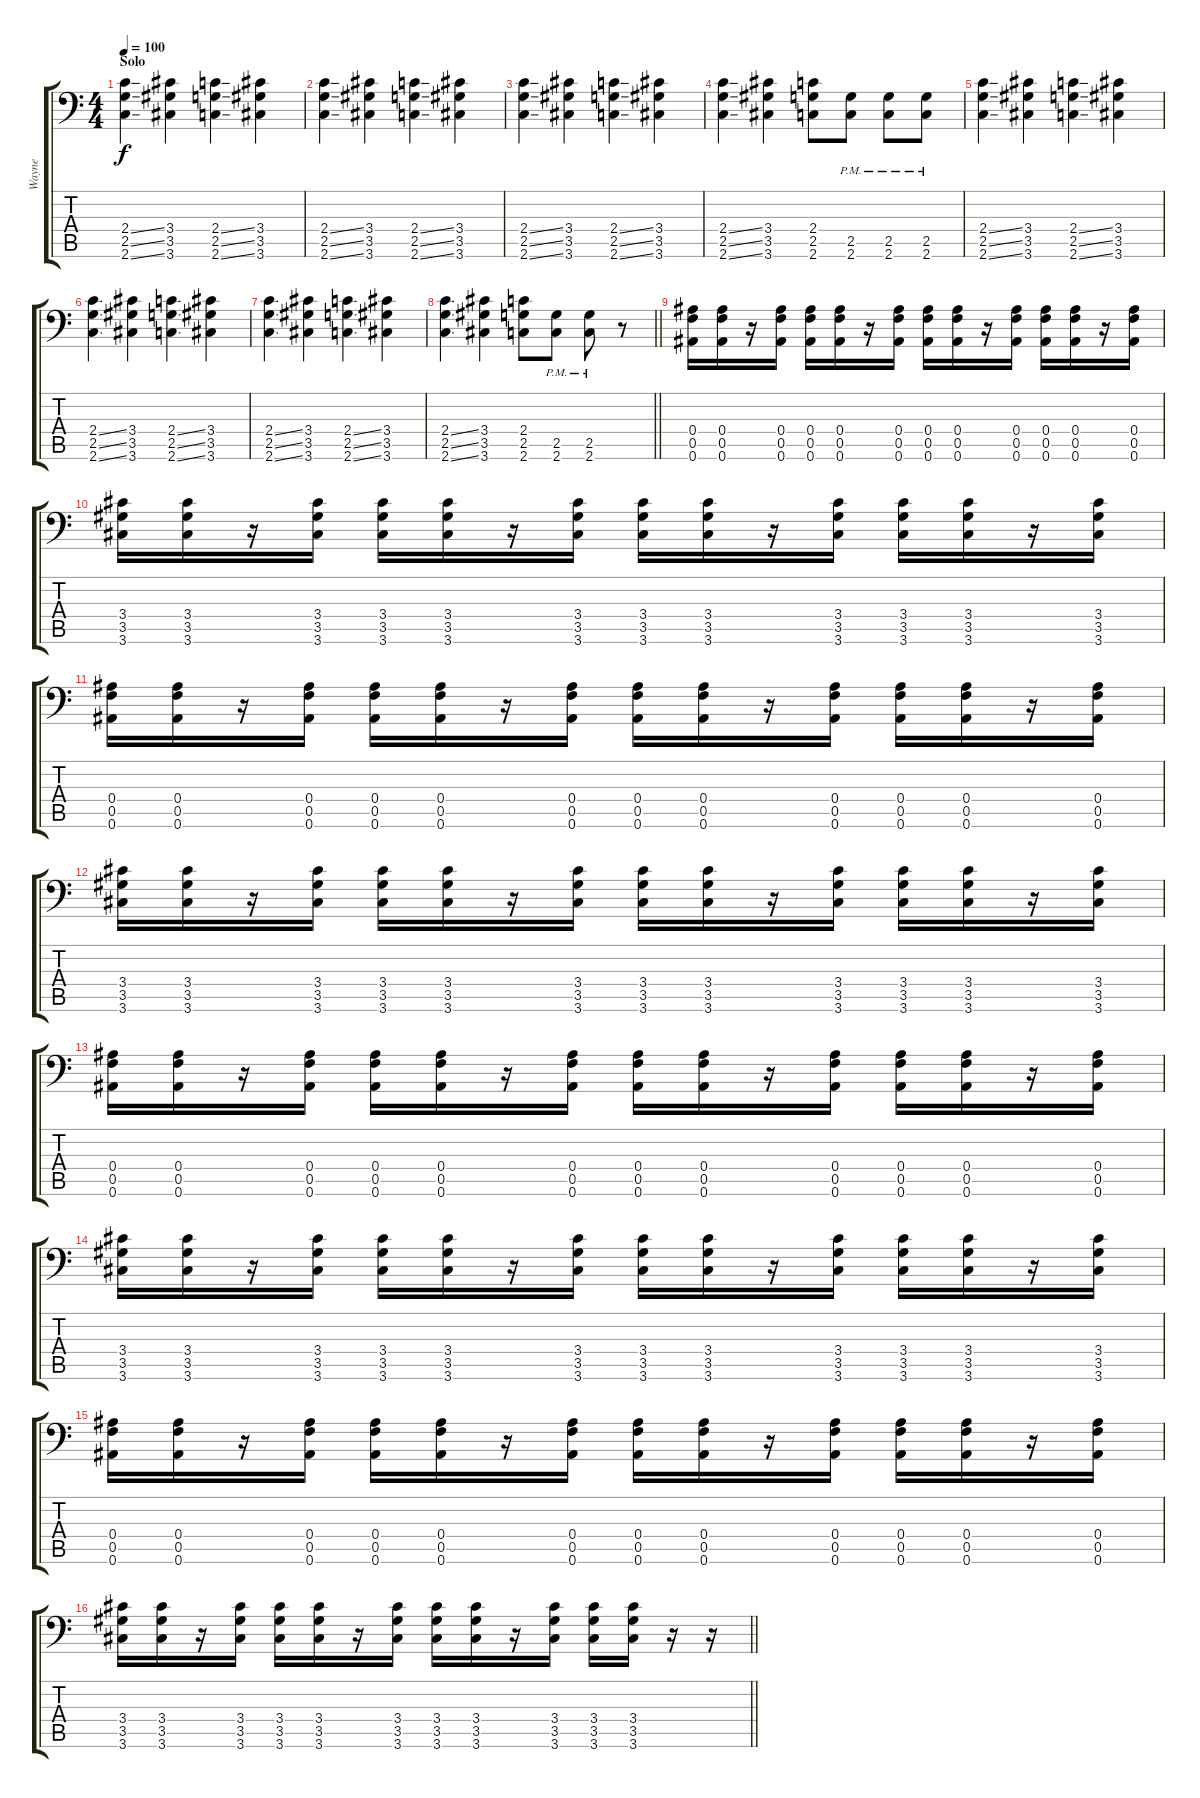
\track ("Wayne " "Wayne ") {instrument distortionguitar}
\staff {score tabs}
\tuning (C4 G3 Eb3 Bb2 F2 Bb1) {hide}
\ts (4 4)
\section ("" "Solo ")
\tempo 100
\clef f4
\ks c
(2.4{ss} 2.5{ss} 2.6{ss}).4{dy f} (3.4 3.5 3.6).4 (2.4{ss} 2.5{ss} 2.6{ss}).4 (3.4 3.5 3.6).4 |
(2.4{ss} 2.5{ss} 2.6{ss}).4 (3.4 3.5 3.6).4 (2.4{ss} 2.5{ss} 2.6{ss}).4 (3.4 3.5 3.6).4 |
(2.4{ss} 2.5{ss} 2.6{ss}).4 (3.4 3.5 3.6).4 (2.4{ss} 2.5{ss} 2.6{ss}).4 (3.4 3.5 3.6).4 |
(2.4{ss} 2.5{ss} 2.6{ss}).4 (3.4 3.5 3.6).4 (2.4 2.5 2.6).8 (2.5{pm} 2.6{pm}).8 (2.5{pm} 2.6{pm}).8 (2.5{pm} 2.6{pm}).8 |
(2.4{ss} 2.5{ss} 2.6{ss}).4 (3.4 3.5 3.6).4 (2.4{ss} 2.5{ss} 2.6{ss}).4 (3.4 3.5 3.6).4 |
(2.4{ss} 2.5{ss} 2.6{ss}).4 (3.4 3.5 3.6).4 (2.4{ss} 2.5{ss} 2.6{ss}).4 (3.4 3.5 3.6).4 |
(2.4{ss} 2.5{ss} 2.6{ss}).4 (3.4 3.5 3.6).4 (2.4{ss} 2.5{ss} 2.6{ss}).4 (3.4 3.5 3.6).4 |
\barLineRight lightlight
(2.4{ss} 2.5{ss} 2.6{ss}).4 (3.4 3.5 3.6).4 (2.4 2.5 2.6).8 (2.5{pm} 2.6{pm}).8 (2.5{pm} 2.6{pm}).8 r.8 |
(0.4 0.5 0.6).16 (0.4 0.5 0.6).16 r.16 (0.4 0.5 0.6).16 (0.4 0.5 0.6).16 (0.4 0.5 0.6).16 r.16 (0.4 0.5 0.6).16 (0.4 0.5 0.6).16 (0.4 0.5 0.6).16 r.16 (0.4 0.5 0.6).16 (0.4 0.5 0.6).16 (0.4 0.5 0.6).16 r.16 (0.4 0.5 0.6).16 |
(3.4 3.5 3.6).16 (3.4 3.5 3.6).16 r.16 (3.4 3.5 3.6).16 (3.4 3.5 3.6).16 (3.4 3.5 3.6).16 r.16 (3.4 3.5 3.6).16 (3.4 3.5 3.6).16 (3.4 3.5 3.6).16 r.16 (3.4 3.5 3.6).16 (3.4 3.5 3.6).16 (3.4 3.5 3.6).16 r.16 (3.4 3.5 3.6).16 |
(0.4 0.5 0.6).16 (0.4 0.5 0.6).16 r.16 (0.4 0.5 0.6).16 (0.4 0.5 0.6).16 (0.4 0.5 0.6).16 r.16 (0.4 0.5 0.6).16 (0.4 0.5 0.6).16 (0.4 0.5 0.6).16 r.16 (0.4 0.5 0.6).16 (0.4 0.5 0.6).16 (0.4 0.5 0.6).16 r.16 (0.4 0.5 0.6).16 |
(3.4 3.5 3.6).16 (3.4 3.5 3.6).16 r.16 (3.4 3.5 3.6).16 (3.4 3.5 3.6).16 (3.4 3.5 3.6).16 r.16 (3.4 3.5 3.6).16 (3.4 3.5 3.6).16 (3.4 3.5 3.6).16 r.16 (3.4 3.5 3.6).16 (3.4 3.5 3.6).16 (3.4 3.5 3.6).16 r.16 (3.4 3.5 3.6).16 |
(0.4 0.5 0.6).16 (0.4 0.5 0.6).16 r.16 (0.4 0.5 0.6).16 (0.4 0.5 0.6).16 (0.4 0.5 0.6).16 r.16 (0.4 0.5 0.6).16 (0.4 0.5 0.6).16 (0.4 0.5 0.6).16 r.16 (0.4 0.5 0.6).16 (0.4 0.5 0.6).16 (0.4 0.5 0.6).16 r.16 (0.4 0.5 0.6).16 |
(3.4 3.5 3.6).16 (3.4 3.5 3.6).16 r.16 (3.4 3.5 3.6).16 (3.4 3.5 3.6).16 (3.4 3.5 3.6).16 r.16 (3.4 3.5 3.6).16 (3.4 3.5 3.6).16 (3.4 3.5 3.6).16 r.16 (3.4 3.5 3.6).16 (3.4 3.5 3.6).16 (3.4 3.5 3.6).16 r.16 (3.4 3.5 3.6).16 |
(0.4 0.5 0.6).16 (0.4 0.5 0.6).16 r.16 (0.4 0.5 0.6).16 (0.4 0.5 0.6).16 (0.4 0.5 0.6).16 r.16 (0.4 0.5 0.6).16 (0.4 0.5 0.6).16 (0.4 0.5 0.6).16 r.16 (0.4 0.5 0.6).16 (0.4 0.5 0.6).16 (0.4 0.5 0.6).16 r.16 (0.4 0.5 0.6).16 |
\barLineRight lightlight
(3.4 3.5 3.6).16 (3.4 3.5 3.6).16 r.16 (3.4 3.5 3.6).16 (3.4 3.5 3.6).16 (3.4 3.5 3.6).16 r.16 (3.4 3.5 3.6).16 (3.4 3.5 3.6).16 (3.4 3.5 3.6).16 r.16 (3.4 3.5 3.6).16 (3.4 3.5 3.6).16 (3.4 3.5 3.6).16 r.16 r.16
